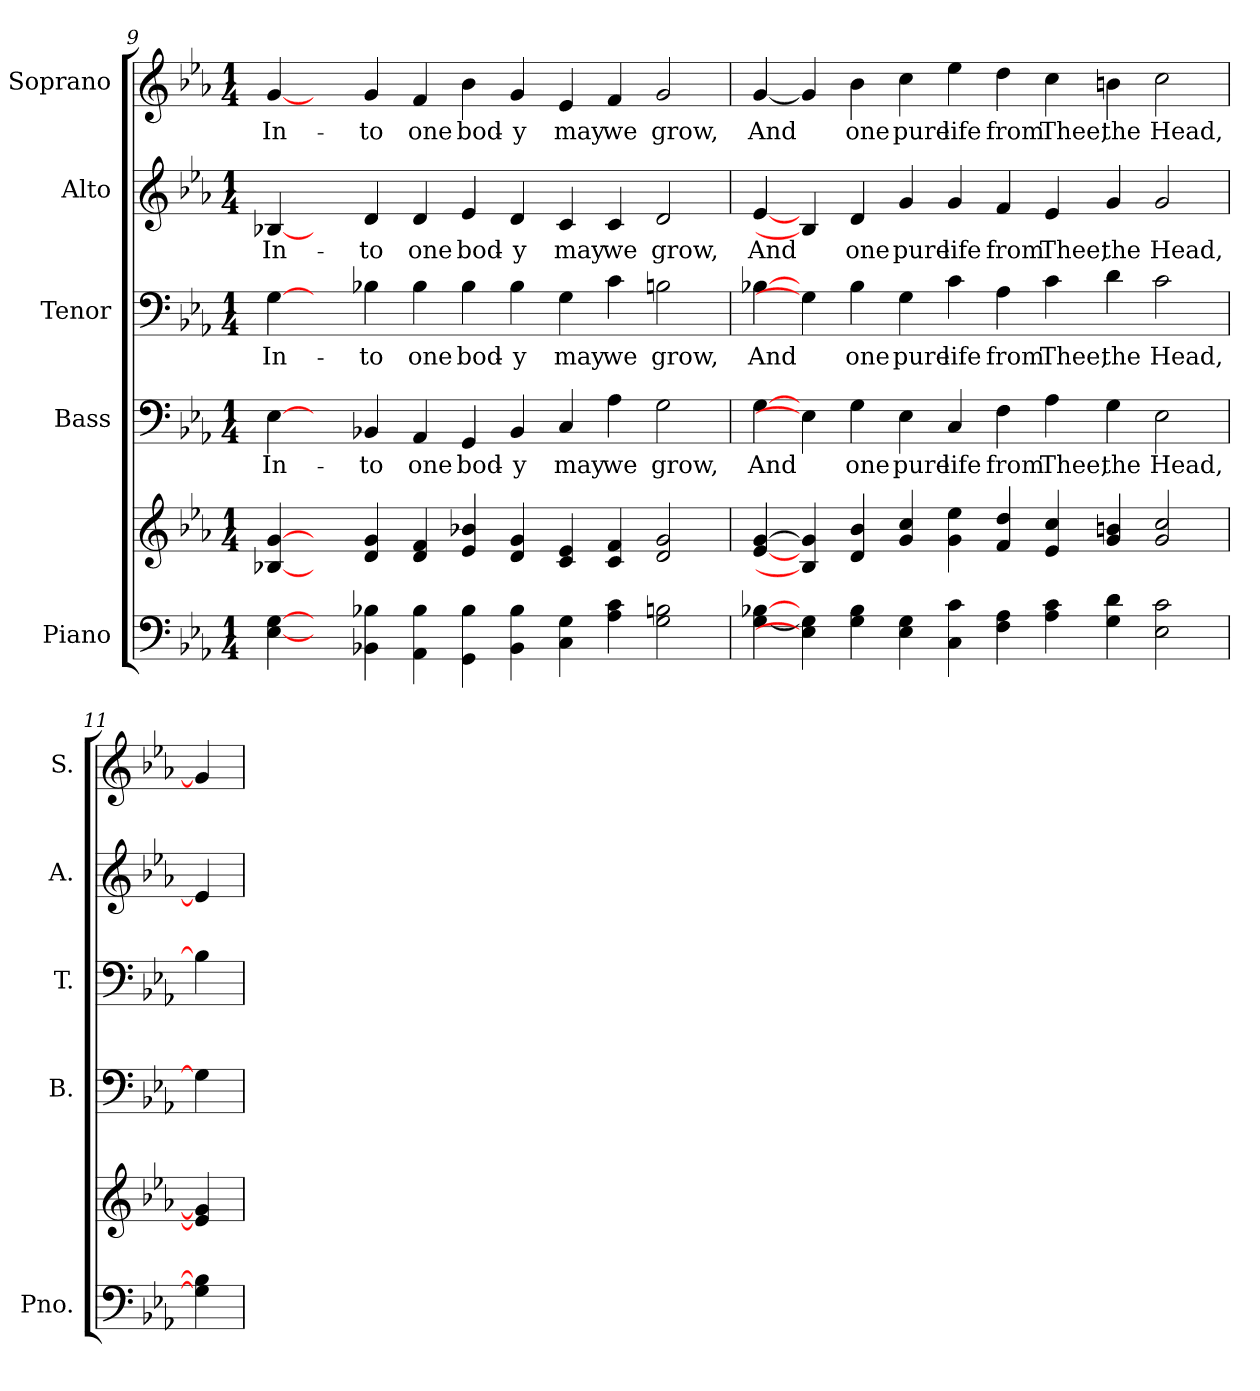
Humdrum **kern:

**kern	**kern	**kern	**text	**kern	**text	**kern	**text	**kern	**text
*part5	*part5	*part4	*part4	*part3	*part3	*part2	*part2	*part1	*part1
*staff6	*staff5	*staff4	*staff4	*staff3	*staff3	*staff2	*staff2	*staff1	*staff1
*I"Piano	*	*I"Bass	*	*I"Tenor	*	*I"Alto	*	*I"Soprano	*
*I'Pno.	*	*I'B.	*	*I'T.	*	*I'A.	*	*I'S.	*
!!LO:PB:g=z
*clefF4	*clefG2	*clefF4	*	*clefF4	*	*clefG2	*	*clefG2	*
*k[b-e-a-]	*k[b-e-a-]	*k[b-e-a-]	*	*k[b-e-a-]	*	*k[b-e-a-]	*	*k[b-e-a-]	*
*E-:	*E-:	*E-:	*	*E-:	*	*E-:	*	*E-:	*
*M1/4	*M1/4	*M1/4	*	*M1/4	*	*M1/4	*	*M1/4	*
=9	=9	=9	=9	=9	=9	=9	=9	=9	=9
!	!	!	!LO:LY:b:color=#000000	!	!	!	!	!	!
!	!	!	!	!	!LO:LY:b:color=#000000	!	!	!	!
!	!	!	!	!	!	!	!LO:LY:b:color=#000000	!	!
!	!	!	!	!	!	!	!	!	!LO:LY:b:color=#000000
[4E-i\ [4Gi	[4B-Xi/ [4gi	[4E-i\	In-	[4Gi\	In-	[4B-Xi/	In-	[4gi/	In-
4ryy	4ryy	4ryy	.	4ryy	.	4ryy	.	4ryy	.
!	!	!	!LO:LY:b:color=#000000	!	!	!	!	!	!
!	!	!	!	!	!LO:LY:b:color=#000000	!	!	!	!
!	!	!	!	!	!	!	!LO:LY:b:color=#000000	!	!
!	!	!	!	!	!	!	!	!	!LO:LY:b:color=#000000
4BB-Xi\ 4B-Xi	4di/ 4gi	4BB-Xi/	-to	4B-Xi\	-to	4di/	-to	4gi/	-to
!	!	!	!LO:LY:b:color=#000000	!	!	!	!	!	!
!	!	!	!	!	!LO:LY:b:color=#000000	!	!	!	!
!	!	!	!	!	!	!	!LO:LY:b:color=#000000	!	!
!	!	!	!	!	!	!	!	!	!LO:LY:b:color=#000000
4AA-i\ 4B-i	4di/ 4fi	4AA-i/	one	4B-i\	one	4di/	one	4fi/	one
!	!	!	!LO:LY:b:color=#000000	!	!	!	!	!	!
!	!	!	!	!	!LO:LY:b:color=#000000	!	!	!	!
!	!	!	!	!	!	!	!LO:LY:b:color=#000000	!	!
!	!	!	!	!	!	!	!	!	!LO:LY:b:color=#000000
4GGi\ 4B-i	4e-i/ 4b-Xi	4GGi/	bod-	4B-i\	bod-	4e-i/	bod-	4b-i\	bod-
!	!	!	!LO:LY:b:color=#000000	!	!	!	!	!	!
!	!	!	!	!	!LO:LY:b:color=#000000	!	!	!	!
!	!	!	!	!	!	!	!LO:LY:b:color=#000000	!	!
!	!	!	!	!	!	!	!	!	!LO:LY:b:color=#000000
4BB-i\ 4B-i	4di/ 4gi	4BB-i/	-y	4B-i\	-y	4di/	-y	4gi/	-y
!	!	!	!LO:LY:b:color=#000000	!	!	!	!	!	!
!	!	!	!	!	!LO:LY:b:color=#000000	!	!	!	!
!	!	!	!	!	!	!	!LO:LY:b:color=#000000	!	!
!	!	!	!	!	!	!	!	!	!LO:LY:b:color=#000000
4Ci\ 4Gi	4ci/ 4e-i	4Ci/	may	4Gi\	may	4ci/	may	4e-i/	may
!	!	!	!LO:LY:b:color=#000000	!	!	!	!	!	!
!	!	!	!	!	!LO:LY:b:color=#000000	!	!	!	!
!	!	!	!	!	!	!	!LO:LY:b:color=#000000	!	!
!	!	!	!	!	!	!	!	!	!LO:LY:b:color=#000000
4A-i\ 4ci	4ci/ 4fi	4A-i\	we	4ci\	we	4ci/	we	4fi/	we
!	!	!	!LO:LY:b:color=#000000	!	!	!	!	!	!
!	!	!	!	!	!LO:LY:b:color=#000000	!	!	!	!
!	!	!	!	!	!	!	!LO:LY:b:color=#000000	!	!
!	!	!	!	!	!	!	!	!	!LO:LY:b:color=#000000
2Gi\ 2Bni	2di/ 2gi	2Gi\	grow,	2Bni\	grow,	2di/	grow,	2gi/	grow,
!!LO:PB:g=z
=10	=10	=10	=10	=10	=10	=10	=10	=10	=10
!	!	!	!LO:LY:b:color=#000000	!	!	!	!	!	!
!	!	!	!	!	!LO:LY:b:color=#000000	!	!	!	!
!	!	!	!	!	!	!	!LO:LY:b:color=#000000	!	!
!	!	!	!	!	!	!	!	!	!LO:LY:b:color=#000000
[4Gi\ [4B-Xi	[4e-i/ [4gi	[4Gi\	And	[4B-Xi\	And	[4e-i/	And	[4gi/	And
4E-i\] 4Gi]	4B-i/] 4gi]	4E-i\]	.	4Gi\]	.	4B-i/]	.	4gi/]	.
!	!	!	!LO:LY:b:color=#000000	!	!	!	!	!	!
!	!	!	!	!	!LO:LY:b:color=#000000	!	!	!	!
!	!	!	!	!	!	!	!LO:LY:b:color=#000000	!	!
!	!	!	!	!	!	!	!	!	!LO:LY:b:color=#000000
4Gi\ 4B-i	4di/ 4b-i	4Gi\	one	4B-i\	one	4di/	one	4b-i\	one
!	!	!	!LO:LY:b:color=#000000	!	!	!	!	!	!
!	!	!	!	!	!LO:LY:b:color=#000000	!	!	!	!
!	!	!	!	!	!	!	!LO:LY:b:color=#000000	!	!
!	!	!	!	!	!	!	!	!	!LO:LY:b:color=#000000
4E-i\ 4Gi	4gi/ 4cci	4E-i\	pure	4Gi\	pure	4gi/	pure	4cci\	pure
!	!	!	!LO:LY:b:color=#000000	!	!	!	!	!	!
!	!	!	!	!	!LO:LY:b:color=#000000	!	!	!	!
!	!	!	!	!	!	!	!LO:LY:b:color=#000000	!	!
!	!	!	!	!	!	!	!	!	!LO:LY:b:color=#000000
4Ci\ 4ci	4gi\ 4ee-i	4Ci/	life	4ci\	life	4gi/	life	4ee-i\	life
!	!	!	!LO:LY:b:color=#000000	!	!	!	!	!	!
!	!	!	!	!	!LO:LY:b:color=#000000	!	!	!	!
!	!	!	!	!	!	!	!LO:LY:b:color=#000000	!	!
!	!	!	!	!	!	!	!	!	!LO:LY:b:color=#000000
4Fi\ 4A-i	4fi/ 4ddi	4Fi\	from	4A-i\	from	4fi/	from	4ddi\	from
!	!	!	!LO:LY:b:color=#000000	!	!	!	!	!	!
!	!	!	!	!	!LO:LY:b:color=#000000	!	!	!	!
!	!	!	!	!	!	!	!LO:LY:b:color=#000000	!	!
!	!	!	!	!	!	!	!	!	!LO:LY:b:color=#000000
4A-i\ 4ci	4e-i/ 4cci	4A-i\	Thee,	4ci\	Thee,	4e-i/	Thee,	4cci\	Thee,
!	!	!	!LO:LY:b:color=#000000	!	!	!	!	!	!
!	!	!	!	!	!LO:LY:b:color=#000000	!	!	!	!
!	!	!	!	!	!	!	!LO:LY:b:color=#000000	!	!
!	!	!	!	!	!	!	!	!	!LO:LY:b:color=#000000
4Gi\ 4di	4gi/ 4bni	4Gi\	the	4di\	the	4gi/	the	4bni\	the
!	!	!	!LO:LY:b:color=#000000	!	!	!	!	!	!
!	!	!	!	!	!LO:LY:b:color=#000000	!	!	!	!
!	!	!	!	!	!	!	!LO:LY:b:color=#000000	!	!
!	!	!	!	!	!	!	!	!	!LO:LY:b:color=#000000
2E-i\ 2ci	2gi/ 2cci	2E-i\	Head,	2ci\	Head,	2gi/	Head,	2cci\	Head,
=11	=11	=11	=11	=11	=11	=11	=11	=11	=11
4Gi\] 4B-i]	4e-i/] 4gi]	4Gi\]	.	4B-i\]	.	4e-i/]	.	4gi/]	.
=	=	=	=	=	=	=	=	=	=
*-	*-	*-	*-	*-	*-	*-	*-	*-	*-
